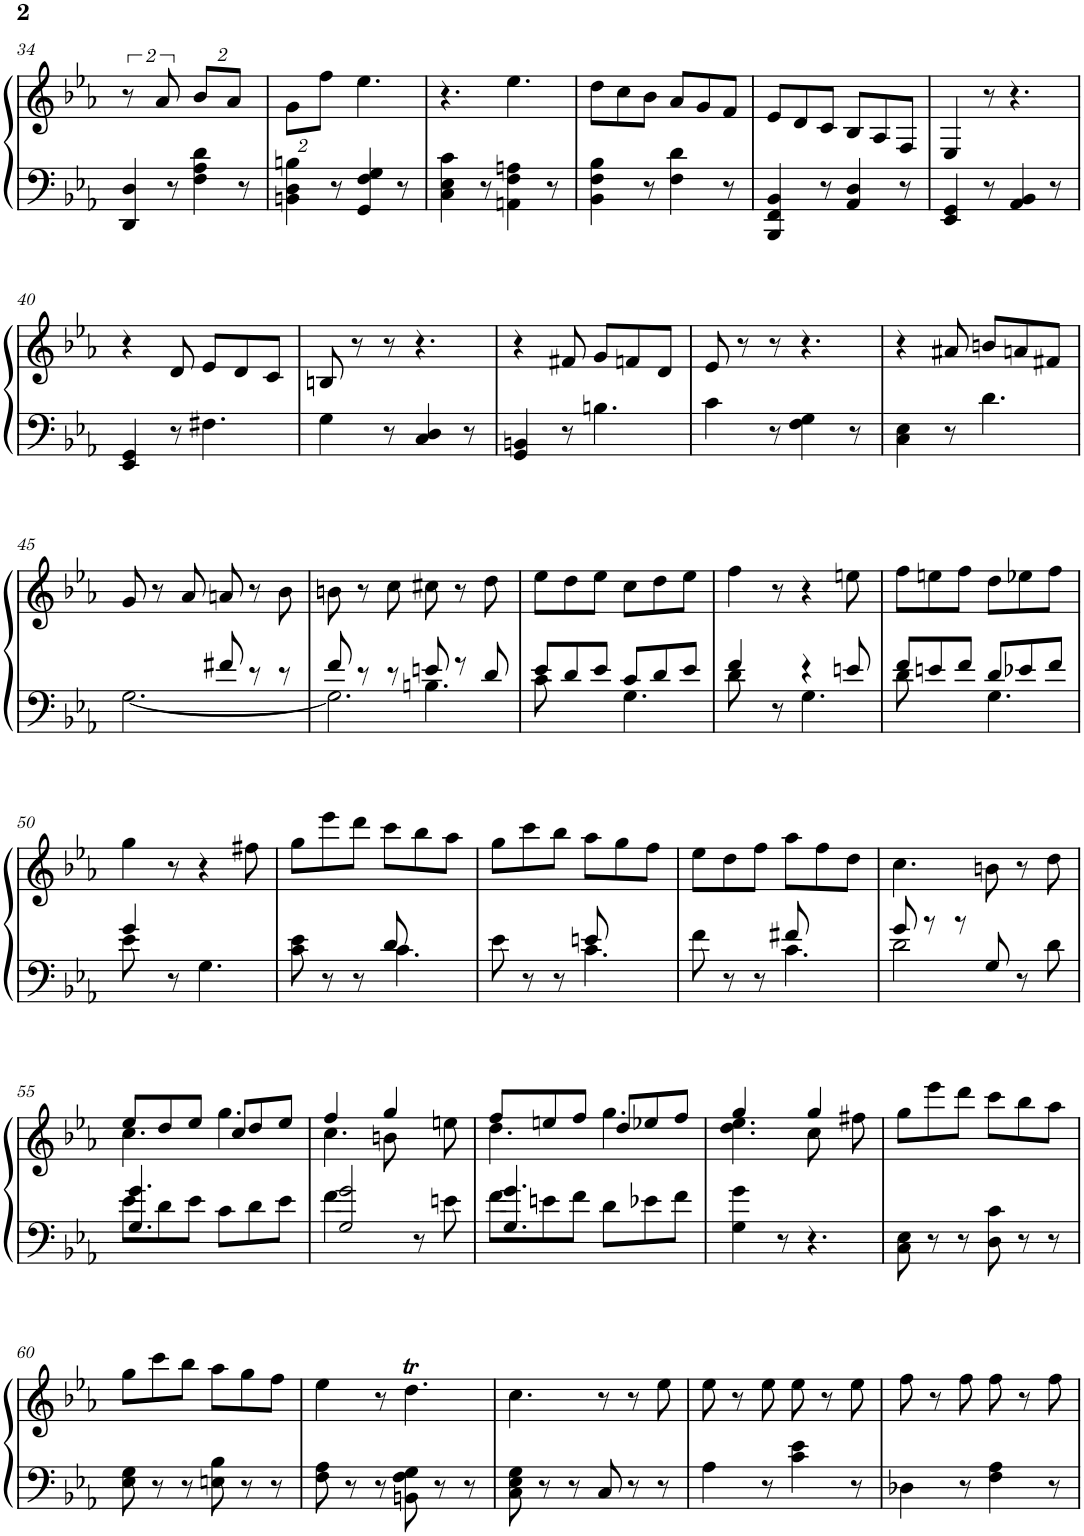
**kern	**kern
*part1	*part1
*staff2	*staff1
*I"Piano	*
*I'Pno.	*
!!LO:PB:g=z
*clefF4	*clefG2
*k[b-e-a-]	*k[b-e-a-]
*M6/8	*M6/8
=34	=34
4DD/ 4D/	16%3r
.	16%3a-/
8r	.
*	*Xbrackettup
4F\ 4A-\ 4d\	16%3b-/L
.	16%3a-/J
8r	.
=35	=35
4BBn\ 4D\ 4Bn\	16%3g\L
.	16%3ff\J
8r	.
4GG/ 4F/ 4G/	4.ee-\
8r	.
=36	=36
4C\ 4E-\ 4c\	4.r
8r	.
4AAn\ 4F\ 4An\	4.ee-\
8r	.
=37	=37
4BB-\ 4F\ 4B-\	8dd\L
.	8cc\
8r	8b-\J
4F\ 4d\	8a-/L
.	8g/
8r	8f/J
=38	=38
4BBB-/ 4FF/ 4BB-/	8e-/L
.	8d/
8r	8c/J
4AA-/ 4D/	8B-/L
.	8A-/
8r	8F/J
=39	=39
4EE-/ 4GG/	4E-/
8r	8r
4AA-/ 4BB-/	4.r
8r	.
!!LO:LB:g=z
=40	=40
4EE-/ 4GG/	4r
8r	8d/
4.F#X\	8e-/L
.	8d/
.	8c/J
=41	=41
4G\	8Bn/
.	8r
8r	8r
4C/ 4D/	4.r
8r	.
=42	=42
4GG/ 4BBn/	4r
8r	8f#X/
4.Bn\	8g/L
.	8fn/
.	8d/J
=43	=43
4c\	8e-/
.	8r
8r	8r
4F\ 4G\	4.r
8r	.
=44	=44
4C\ 4E-\	4r
8r	8a#X/
4.d\	8bn/L
.	8an/
.	8f#X/J
!!LO:LB:g=z
=45	=45
*^	*
4.ryy	[2.G\	8g/
.	.	8r
.	.	8a-/
8f#X/	.	8an/
8r	.	8r
8r	.	8b-\
=46	=46	=46
*	*^	*
8f/	2.G\]	4.ryy	8bn\
8r	.	.	8r
8r	.	.	8cc\
8en/	.	4.Bn\	8cc#X\
8r	.	.	8r
8d/	.	.	8dd\
*	*v	*v	*
=47	=47	=47
8e-/L	8c\	8ee-\L
8d/	4ryy	8dd\
8e-/J	.	8ee-\J
8c/L	4.G\	8cc\L
8d/	.	8dd\
8e-/J	.	8ee-\J
=48	=48	=48
4f/	8d\	4ff\
.	4ryy	.
8r	.	8r
4r	4.G\	4r
8en/	.	8een\
=49	=49	=49
8f/L	8d\	8ff\L
8en/	4ryy	8een\
8f/J	.	8ff\J
8d/L	4.G\	8dd\L
8e-X/	.	8ee-X\
8f/J	.	8ff\J
!!LO:LB:g=z
=50	=50	=50
4g/	8e-\	4gg\
.	2ryy	.
8r	.	8r
4.G\	.	4r
.	8ryy	8ff#X\
=51	=51	=51
8c\ 8e-\	4.ryy	8gg\L
8r	.	8eee-\
8r	.	8ddd\J
8d/	4.c\	8ccc\L
8ryy	.	8bb-\
8ryy	.	8aa-\J
=52	=52	=52
8e-\	4.ryy	8gg\L
8r	.	8ccc\
8r	.	8bb-\J
8en/	4.c\	8aa-\L
8ryy	.	8gg\
8ryy	.	8ff\J
=53	=53	=53
8f\	4.ryy	8ee-\L
8r	.	8dd\
8r	.	8ff\J
8f#X/	4.c\	8aa-\L
8ryy	.	8ff\
8ryy	.	8dd\J
=54	=54	=54
8g/	2d\	4.cc\
8r	.	.
8r	.	.
8G/	.	8bn\
8r	4ryy	8r
8d\	.	8dd\
!!LO:LB:g=z
=55	=55	=55
*	*	*^
4.G/ 4.g/	8e-\L	8ee-/L	4.cc\
.	8d\	8dd/	.
.	8e-\J	8ee-/J	.
4.ryy	8c\L	8cc/L	4.gg\
.	8d\	8dd/	.
.	8e-\J	8ee-/J	.
=56	=56	=56	=56
2G/ 2g/	4f\	4ff/	4.cc\
.	8ryy	8ryy	.
.	4ryy	4gg/	8bn\
8r	.	.	4ryy
8ryy	8en\	8een\	.
=57	=57	=57	=57
4.G/ 4.g/	8f\L	8ff/L	4.dd\
.	8en\	8een/	.
.	8f\J	8ff/J	.
8ryy	8d\L	8dd/L	4.gg\
8ryy	8e-X\	8ee-X/	.
8ryy	8f\J	8ff/J	.
*v	*v	*	*
=58	=58	=58
4G\ 4g\	4gg/	4.dd\ 4.ee-\
8r	8ryy	.
4.r	4gg/	8cc\
.	.	4ryy
.	8ff#X\	.
*	*v	*v
=59	=59
8C\ 8E-\	8gg\L
8r	8eee-\
8r	8ddd\J
8D\ 8c\	8ccc\L
8r	8bb-\
8r	8aa-\J
!!LO:LB:g=z
=60	=60
8E-\ 8G\	8gg\L
8r	8ccc\
8r	8bb-\J
8En\ 8B-\	8aa-\L
8r	8gg\
8r	8ff\J
=61	=61
8F\ 8A-\	4ee-\
8r	.
8r	8r
8BBn\ 8F\ 8G\	4.ddt\
8r	.
8r	.
=62	=62
8C\ 8E-\ 8G\	4.cc\
8r	.
8r	.
8C/	8r
8r	8r
8r	8ee-\
=63	=63
4A-\	8ee-\
.	8r
8r	8ee-\
4c\ 4e-\	8ee-\
.	8r
8r	8ee-\
=64	=64
4D-X\	8ff\
.	8r
8r	8ff\
4F\ 4A-\	8ff\
.	8r
8r	8ff\
=	=
*-	*-
